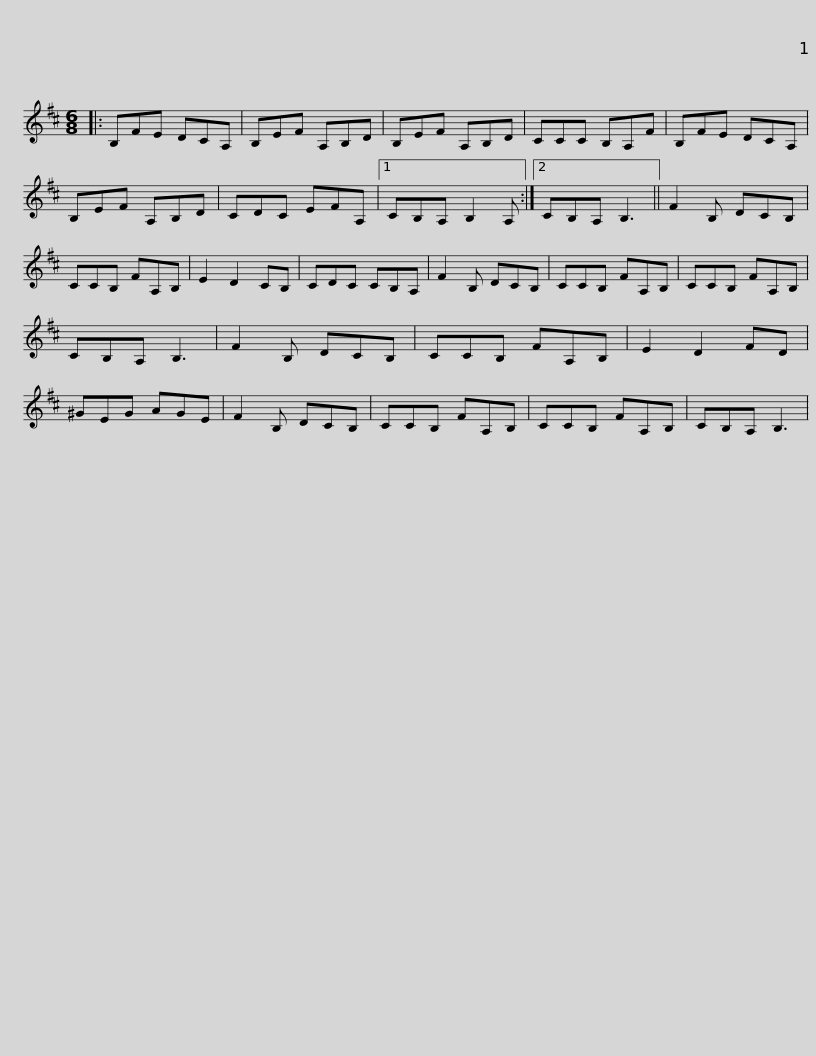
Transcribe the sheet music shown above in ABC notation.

X:1
L:1/8
M:6/8
I:linebreak $
K:Bmin
V:1 treble
V:1
|: B,FE DCA, | B,EF A,B,D | B,EF A,B,D | CCC B,A,F | B,FE DCA, | %5
 B,EF A,B,D |$ CDC EFA, |1 CB,A, B,2 A, :|2 CB,A, B,3 || F2 B, DCB, | %10
 CCB, FA,B, | E2 D2 CB, |$ CDC CB,A, | F2 B, DCB, | CCB, FA,B, | %15
 CCB, FA,B, | CB,A, B,3 | F2 B, DCB, |$ CCB, FA,B, | E2 D2 FD | %20
 ^GEG AGE | F2 B, DCB, | CCB, FA,B, | CCB, FA,B, | CB,A, B,3 | %25
